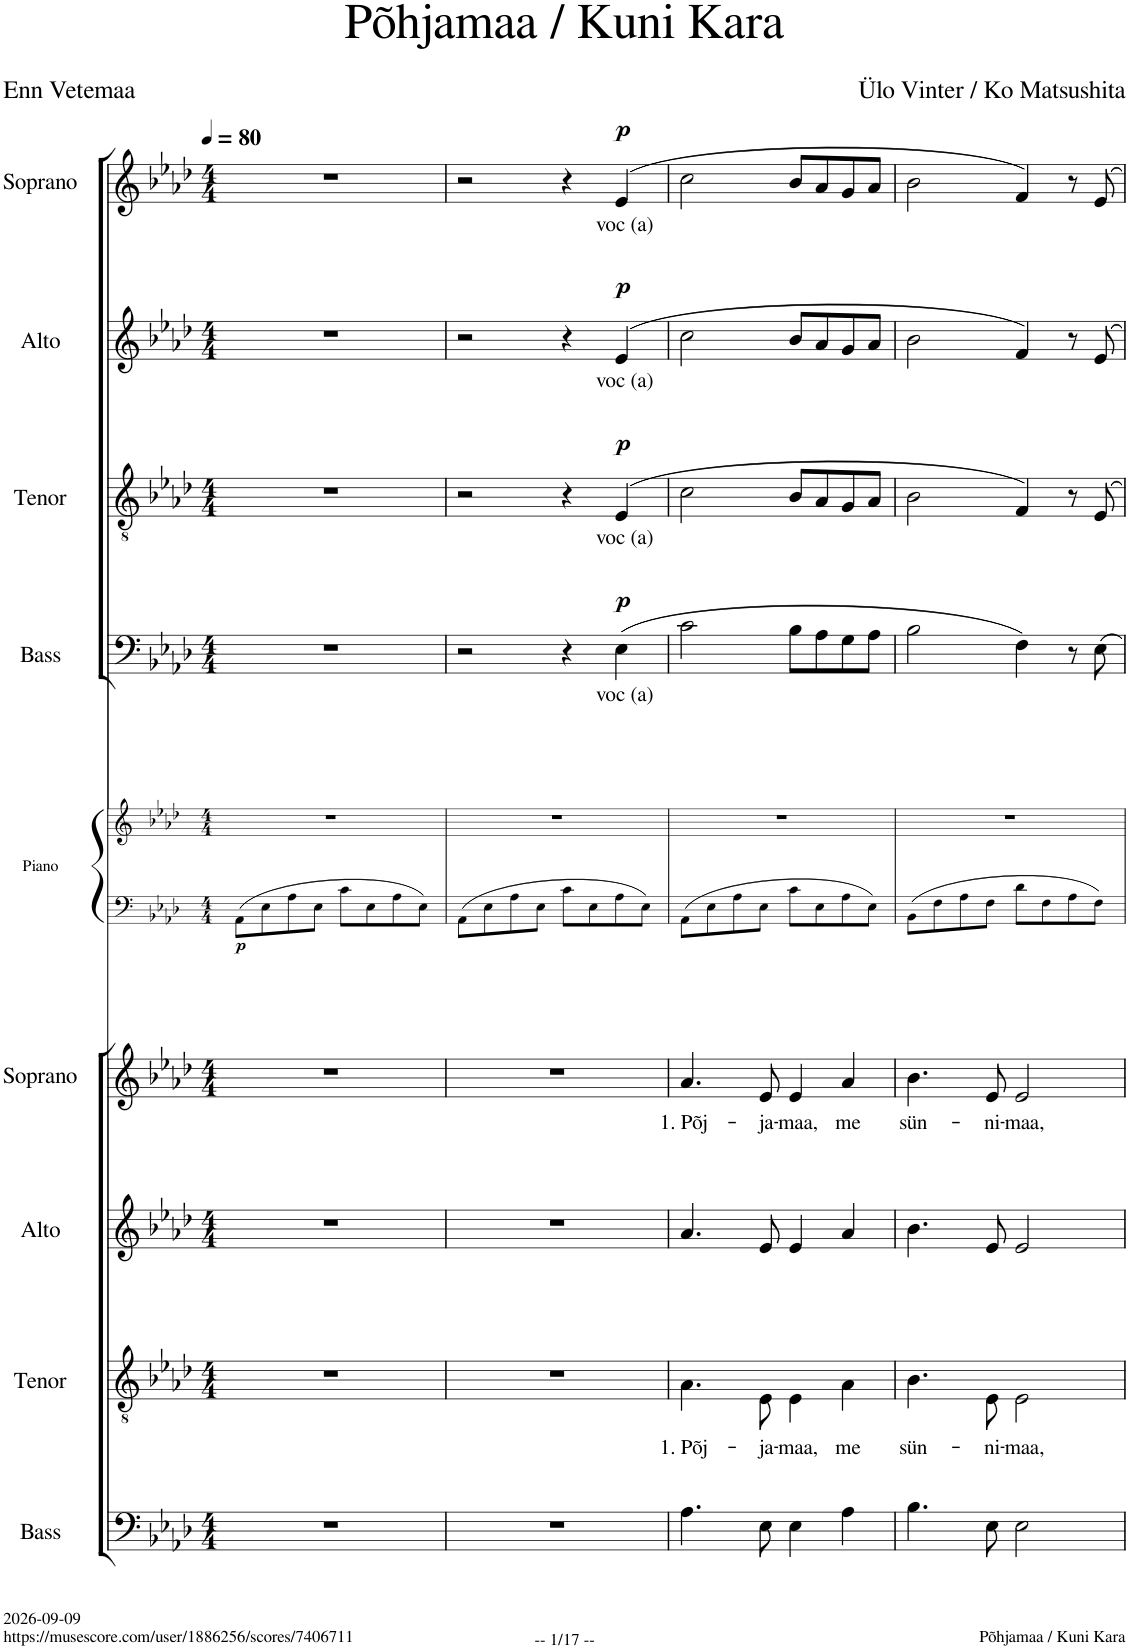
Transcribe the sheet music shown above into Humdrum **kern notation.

**kern	**kern	**text	**kern	**kern	**text	**kern	**kern	**dynam	**kern	**text	**dynam	**kern	**text	**dynam	**kern	**text	**dynam	**kern	**text	**dynam
*part9	*part8	*part8	*part7	*part6	*part6	*part5	*part5	*part5	*part4	*part4	*part4	*part3	*part3	*part3	*part2	*part2	*part2	*part1	*part1	*part1
*staff10	*staff9	*staff9	*staff8	*staff7	*staff7	*staff6	*staff5	*staff5/6	*staff4	*staff4	*staff4	*staff3	*staff3	*staff3	*staff2	*staff2	*staff2	*staff1	*staff1	*staff1
*I"Bass	*I"Tenor	*	*I"Alto	*I"Soprano	*	*I"Piano	*	*	*I"Bass	*	*	*I"Tenor	*	*	*I"Alto	*	*	*I"Soprano	*	*
*I'B.	*I'T.	*	*I'A.	*I'S.	*	*I'Pno.	*	*	*I'B.	*	*	*I'T.	*	*	*I'A.	*	*	*I'S.	*	*
*	*	*	*	*	*	*stria5	*stria5	*	*	*	*	*	*	*	*	*	*	*	*	*
*clefF4	*clefGv2	*	*clefG2	*clefG2	*	*clefF4	*clefG2	*	*clefF4	*	*	*clefGv2	*	*	*clefG2	*	*	*clefG2	*	*
*	*	*	*Trd1c2	*	*	*	*	*	*	*	*	*	*	*	*Trd1c2	*	*	*	*	*
*k[b-e-a-d-]	*k[b-e-a-d-]	*	*k[b-e-a-d-]	*k[b-e-a-d-]	*	*k[b-e-a-d-]	*k[b-e-a-d-]	*	*k[b-e-a-d-]	*	*	*k[b-e-a-d-]	*	*	*k[b-e-a-d-]	*	*	*k[b-e-a-d-]	*	*
*M4/4	*M4/4	*	*M4/4	*M4/4	*	*M4/4	*M4/4	*	*M4/4	*	*	*M4/4	*	*	*M4/4	*	*	*M4/4	*	*
*MM80	*MM80	*	*MM80	*MM80	*	*MM80	*MM80	*	*MM80	*	*	*MM80	*	*	*MM80	*	*	*MM80	*	*
=1	=1	=1	=1	=1	=1	=1	=1	=1	=1	=1	=1	=1	=1	=1	=1	=1	=1	=1	=1	=1
!	!	!	!	!	!	!	!	!LO:DY:b=2	!	!	!	!	!	!	!	!	!	!	!	!
1r	1r	.	1r	1r	.	8AA-\L	1r	p	1r	.	.	1r	.	.	1r	.	.	1r	.	.
.	.	.	.	.	.	8E-\	.	.	.	.	.	.	.	.	.	.	.	.	.	.
.	.	.	.	.	.	8A-\	.	.	.	.	.	.	.	.	.	.	.	.	.	.
.	.	.	.	.	.	8E-\J	.	.	.	.	.	.	.	.	.	.	.	.	.	.
.	.	.	.	.	.	8c\L	.	.	.	.	.	.	.	.	.	.	.	.	.	.
.	.	.	.	.	.	8E-\	.	.	.	.	.	.	.	.	.	.	.	.	.	.
.	.	.	.	.	.	8A-\	.	.	.	.	.	.	.	.	.	.	.	.	.	.
.	.	.	.	.	.	8E-\J	.	.	.	.	.	.	.	.	.	.	.	.	.	.
=2	=2	=2	=2	=2	=2	=2	=2	=2	=2	=2	=2	=2	=2	=2	=2	=2	=2	=2	=2	=2
1r	1r	.	1r	1r	.	8AA-\L	1r	.	2r	.	.	2r	.	.	2r	.	.	2r	.	.
.	.	.	.	.	.	8E-\	.	.	.	.	.	.	.	.	.	.	.	.	.	.
.	.	.	.	.	.	8A-\	.	.	.	.	.	.	.	.	.	.	.	.	.	.
.	.	.	.	.	.	8E-\J	.	.	.	.	.	.	.	.	.	.	.	.	.	.
.	.	.	.	.	.	8c\L	.	.	4r	.	.	4r	.	.	4r	.	.	4r	.	.
.	.	.	.	.	.	8E-\	.	.	.	.	.	.	.	.	.	.	.	.	.	.
!	!	!	!	!	!	!	!	!	!	!LO:LY:b	!LO:DY:a	!	!LO:LY:b	!LO:DY:a	!	!LO:LY:b	!LO:DY:a	!	!LO:LY:b	!LO:DY:a
.	.	.	.	.	.	8A-\	.	.	(4E-\	voc (a)	p	(4E-/	voc (a)	p	(4e-/	voc (a)	p	(4e-/	voc (a)	p
.	.	.	.	.	.	8E-\J	.	.	.	.	.	.	.	.	.	.	.	.	.	.
=3	=3	=3	=3	=3	=3	=3	=3	=3	=3	=3	=3	=3	=3	=3	=3	=3	=3	=3	=3	=3
!	!	!LO:LY:b	!	!	!LO:LY:b	!	!	!	!	!	!	!	!	!	!	!	!	!	!	!
4.A-\	4.A-\	1. Põj-	4.a-/	4.a-/	1. Põj-	8AA-\L	1r	.	2c\	.	.	2c\	.	.	2cc\	.	.	2cc\	.	.
.	.	.	.	.	.	8E-\	.	.	.	.	.	.	.	.	.	.	.	.	.	.
.	.	.	.	.	.	8A-\	.	.	.	.	.	.	.	.	.	.	.	.	.	.
!	!	!LO:LY:b	!	!	!LO:LY:b	!	!	!	!	!	!	!	!	!	!	!	!	!	!	!
8E-\	8E-\	-ja-	8e-/	8e-/	-ja-	8E-\J	.	.	.	.	.	.	.	.	.	.	.	.	.	.
!	!	!LO:LY:b	!	!	!LO:LY:b	!	!	!	!	!	!	!	!	!	!	!	!	!	!	!
4E-\	4E-\	-maa,	4e-/	4e-/	-maa,	8c\L	.	.	8B-\L	.	.	8B-/L	.	.	8b-/L	.	.	8b-/L	.	.
.	.	.	.	.	.	8E-\	.	.	8A-\	.	.	8A-/	.	.	8a-/	.	.	8a-/	.	.
!	!	!LO:LY:b	!	!	!LO:LY:b	!	!	!	!	!	!	!	!	!	!	!	!	!	!	!
4A-\	4A-\	me	4a-/	4a-/	me	8A-\	.	.	8G\	.	.	8G/	.	.	8g/	.	.	8g/	.	.
.	.	.	.	.	.	8E-\J	.	.	8A-\J	.	.	8A-/J	.	.	8a-/J	.	.	8a-/J	.	.
=4	=4	=4	=4	=4	=4	=4	=4	=4	=4	=4	=4	=4	=4	=4	=4	=4	=4	=4	=4	=4
!	!	!LO:LY:b	!	!	!LO:LY:b	!	!	!	!	!	!	!	!	!	!	!	!	!	!	!
4.B-\	4.B-\	sün-	4.b-\	4.b-\	sün-	8BB-\L	1r	.	2B-\	.	.	2B-\	.	.	2b-\	.	.	2b-\	.	.
.	.	.	.	.	.	8F\	.	.	.	.	.	.	.	.	.	.	.	.	.	.
.	.	.	.	.	.	8A-\	.	.	.	.	.	.	.	.	.	.	.	.	.	.
!	!	!LO:LY:b	!	!	!LO:LY:b	!	!	!	!	!	!	!	!	!	!	!	!	!	!	!
8E-\	8E-\	-ni-	8e-/	8e-/	-ni-	8F\J	.	.	.	.	.	.	.	.	.	.	.	.	.	.
!	!	!LO:LY:b	!	!	!LO:LY:b	!	!	!	!	!	!	!	!	!	!	!	!	!	!	!
2E-\	2E-\	-maa,	2e-/	2e-/	-maa,	8d-\L	.	.	4F\)	.	.	4F/)	.	.	4f/)	.	.	4f/)	.	.
.	.	.	.	.	.	8F\	.	.	.	.	.	.	.	.	.	.	.	.	.	.
.	.	.	.	.	.	8A-\	.	.	8r	.	.	8r	.	.	8r	.	.	8r	.	.
.	.	.	.	.	.	8F\J	.	.	8E-\	.	.	8E-/	.	.	8e-/	.	.	8e-/	.	.
=	=	=	=	=	=	=	=	=	=	=	=	=	=	=	=	=	=	=	=	=
*-	*-	*-	*-	*-	*-	*-	*-	*-	*-	*-	*-	*-	*-	*-	*-	*-	*-	*-	*-	*-
